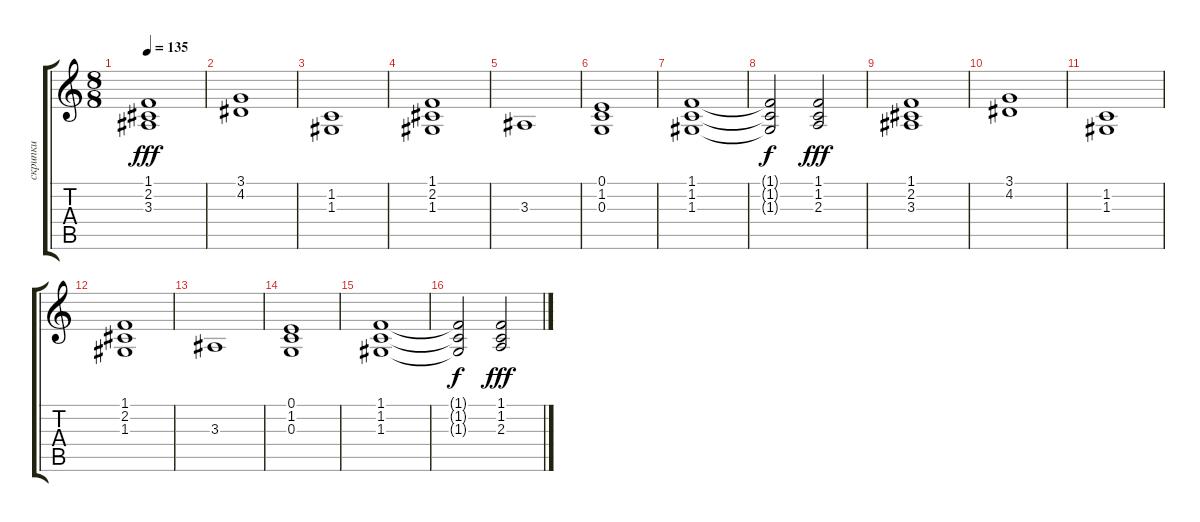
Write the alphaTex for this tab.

\track ("скрипки" "скрипки") {instrument synthstrings1}
\staff {score tabs}
\tuning (E4 B3 G3 D3 A2 E2) {hide}
\ts (8 8)
\tempo 135
\clef g2
\ks c
(1.1 2.2 3.3).1{dy fff} |
(3.1 4.2).1 |
(1.2 1.3).1 |
(1.1 2.2 1.3).1 |
3.3.1 |
(0.1 1.2 0.3).1 |
(1.1 1.2 1.3).1 |
(1.1{t} 1.2{t} 1.3{t}).2{dy f} (1.1 1.2 2.3).2{dy fff} |
(1.1 2.2 3.3).1 |
(3.1 4.2).1 |
(1.2 1.3).1 |
(1.1 2.2 1.3).1 |
3.3.1 |
(0.1 1.2 0.3).1 |
(1.1 1.2 1.3).1 |
(1.1{t} 1.2{t} 1.3{t}).2{dy f} (1.1 1.2 2.3).2{dy fff}
